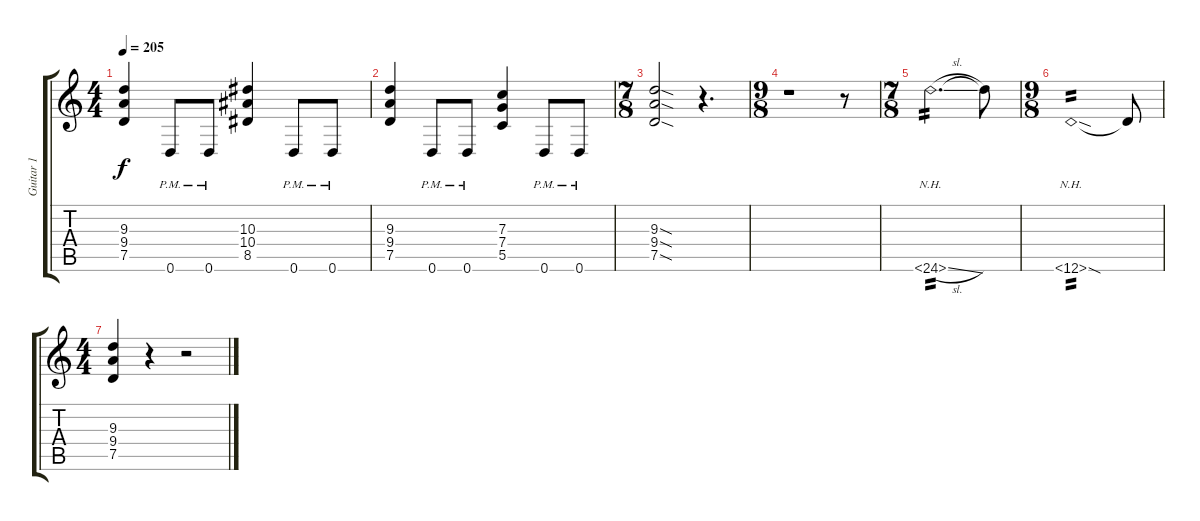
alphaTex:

\track ("Guitar 1" "Guitar 1") {instrument distortionguitar}
\staff {score tabs}
\tuning (D4 A3 F3 C3 G2 D2) {hide}
\ts (4 4)
\tempo 205
\clef g2
\ks c
(9.3 9.4 7.5).4{dy f} 0.6{pm}.8 0.6{pm}.8 (10.3 10.4 8.5).4 0.6{pm}.8 0.6{pm}.8 |
(9.3 9.4 7.5).4 0.6{pm}.8 0.6{pm}.8 (7.3 7.4 5.5).4 0.6{pm}.8 0.6{pm}.8 |
\ts (7 8)
(9.3{sod} 9.4{sod} 7.5{sod}).2 r.4{d} |
\ts (9 8)
r.1 r.8 |
\ts (7 8)
24.6{nh sl}.2{d tp 2} 24.6{t}.8 |
\ts (9 8)
12.6{nh sod}.1{tp 2} 12.6{t}.8 |
\ts (4 4)
(9.3 9.4 7.5).4 r.4 r.2
